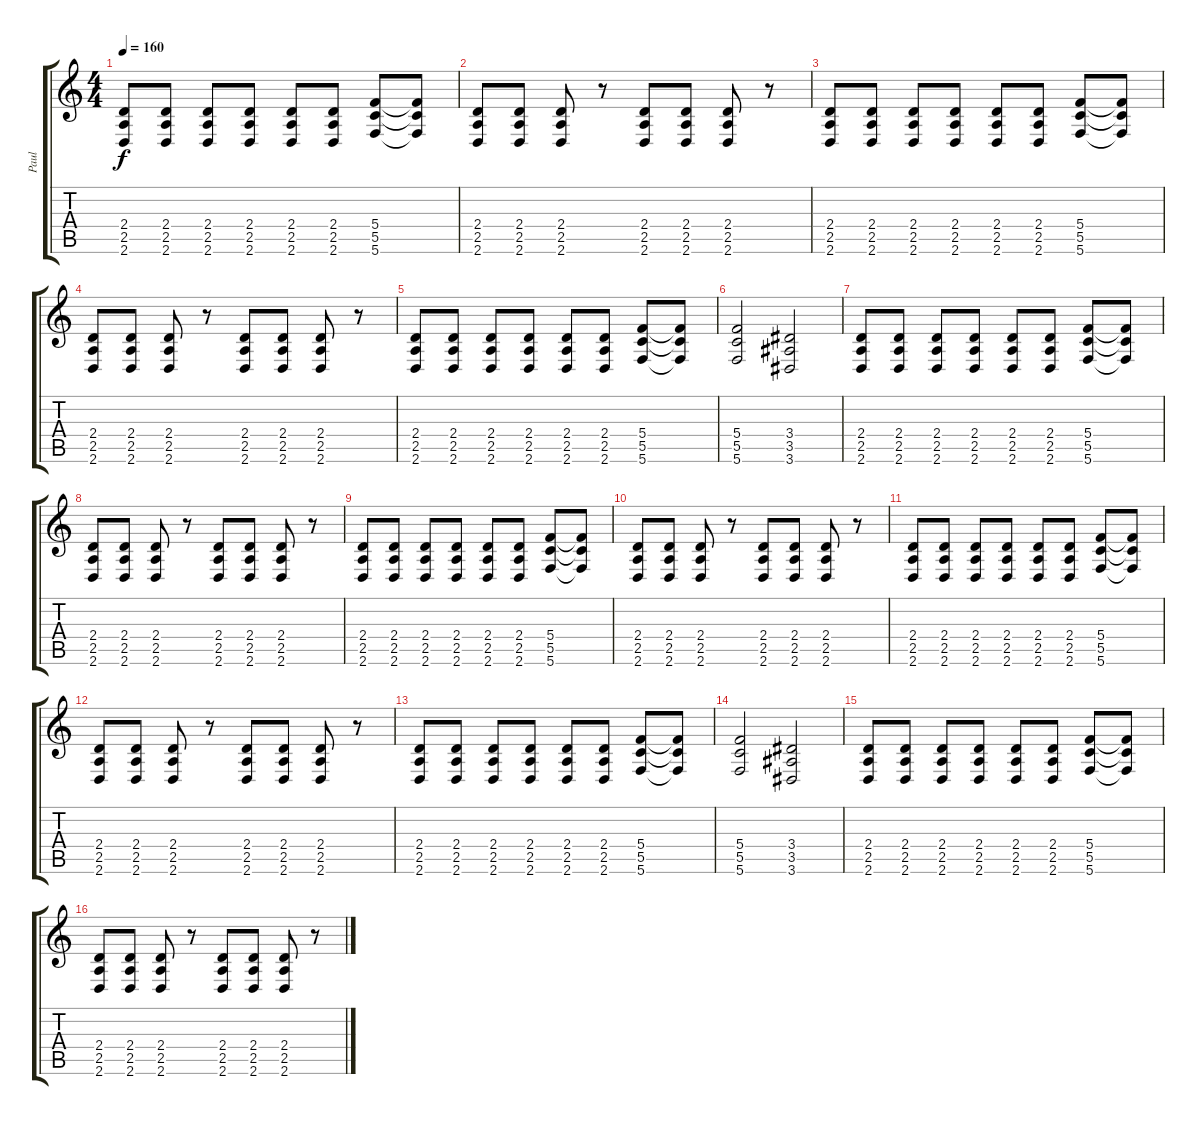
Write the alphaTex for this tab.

\track ("Paul" "Paul") {instrument distortionguitar}
\staff {score tabs}
\tuning (D4 A3 F3 C3 G2 C2) {hide}
\ts (4 4)
\tempo 160
\clef g2
\ks c
(2.4 2.5 2.6).8{dy f} (2.4 2.5 2.6).8 (2.4 2.5 2.6).8 (2.4 2.5 2.6).8 (2.4 2.5 2.6).8 (2.4 2.5 2.6).8 (5.4 5.5 5.6).8 (5.4{t} 5.5{t} 5.6{t}).8 |
(2.4 2.5 2.6).8 (2.4 2.5 2.6).8 (2.4 2.5 2.6).8 r.8 (2.4 2.5 2.6).8 (2.4 2.5 2.6).8 (2.4 2.5 2.6).8 r.8 |
(2.4 2.5 2.6).8 (2.4 2.5 2.6).8 (2.4 2.5 2.6).8 (2.4 2.5 2.6).8 (2.4 2.5 2.6).8 (2.4 2.5 2.6).8 (5.4 5.5 5.6).8 (5.4{t} 5.5{t} 5.6{t}).8 |
(2.4 2.5 2.6).8 (2.4 2.5 2.6).8 (2.4 2.5 2.6).8 r.8 (2.4 2.5 2.6).8 (2.4 2.5 2.6).8 (2.4 2.5 2.6).8 r.8 |
(2.4 2.5 2.6).8 (2.4 2.5 2.6).8 (2.4 2.5 2.6).8 (2.4 2.5 2.6).8 (2.4 2.5 2.6).8 (2.4 2.5 2.6).8 (5.4 5.5 5.6).8 (5.4{t} 5.5{t} 5.6{t}).8 |
(5.4 5.5 5.6).2 (3.4 3.5 3.6).2 |
(2.4 2.5 2.6).8 (2.4 2.5 2.6).8 (2.4 2.5 2.6).8 (2.4 2.5 2.6).8 (2.4 2.5 2.6).8 (2.4 2.5 2.6).8 (5.4 5.5 5.6).8 (5.4{t} 5.5{t} 5.6{t}).8 |
(2.4 2.5 2.6).8 (2.4 2.5 2.6).8 (2.4 2.5 2.6).8 r.8 (2.4 2.5 2.6).8 (2.4 2.5 2.6).8 (2.4 2.5 2.6).8 r.8 |
(2.4 2.5 2.6).8 (2.4 2.5 2.6).8 (2.4 2.5 2.6).8 (2.4 2.5 2.6).8 (2.4 2.5 2.6).8 (2.4 2.5 2.6).8 (5.4 5.5 5.6).8 (5.4{t} 5.5{t} 5.6{t}).8 |
(2.4 2.5 2.6).8 (2.4 2.5 2.6).8 (2.4 2.5 2.6).8 r.8 (2.4 2.5 2.6).8 (2.4 2.5 2.6).8 (2.4 2.5 2.6).8 r.8 |
(2.4 2.5 2.6).8 (2.4 2.5 2.6).8 (2.4 2.5 2.6).8 (2.4 2.5 2.6).8 (2.4 2.5 2.6).8 (2.4 2.5 2.6).8 (5.4 5.5 5.6).8 (5.4{t} 5.5{t} 5.6{t}).8 |
(2.4 2.5 2.6).8 (2.4 2.5 2.6).8 (2.4 2.5 2.6).8 r.8 (2.4 2.5 2.6).8 (2.4 2.5 2.6).8 (2.4 2.5 2.6).8 r.8 |
(2.4 2.5 2.6).8 (2.4 2.5 2.6).8 (2.4 2.5 2.6).8 (2.4 2.5 2.6).8 (2.4 2.5 2.6).8 (2.4 2.5 2.6).8 (5.4 5.5 5.6).8 (5.4{t} 5.5{t} 5.6{t}).8 |
(5.4 5.5 5.6).2 (3.4 3.5 3.6).2 |
(2.4 2.5 2.6).8 (2.4 2.5 2.6).8 (2.4 2.5 2.6).8 (2.4 2.5 2.6).8 (2.4 2.5 2.6).8 (2.4 2.5 2.6).8 (5.4 5.5 5.6).8 (5.4{t} 5.5{t} 5.6{t}).8 |
(2.4 2.5 2.6).8 (2.4 2.5 2.6).8 (2.4 2.5 2.6).8 r.8 (2.4 2.5 2.6).8 (2.4 2.5 2.6).8 (2.4 2.5 2.6).8 r.8
